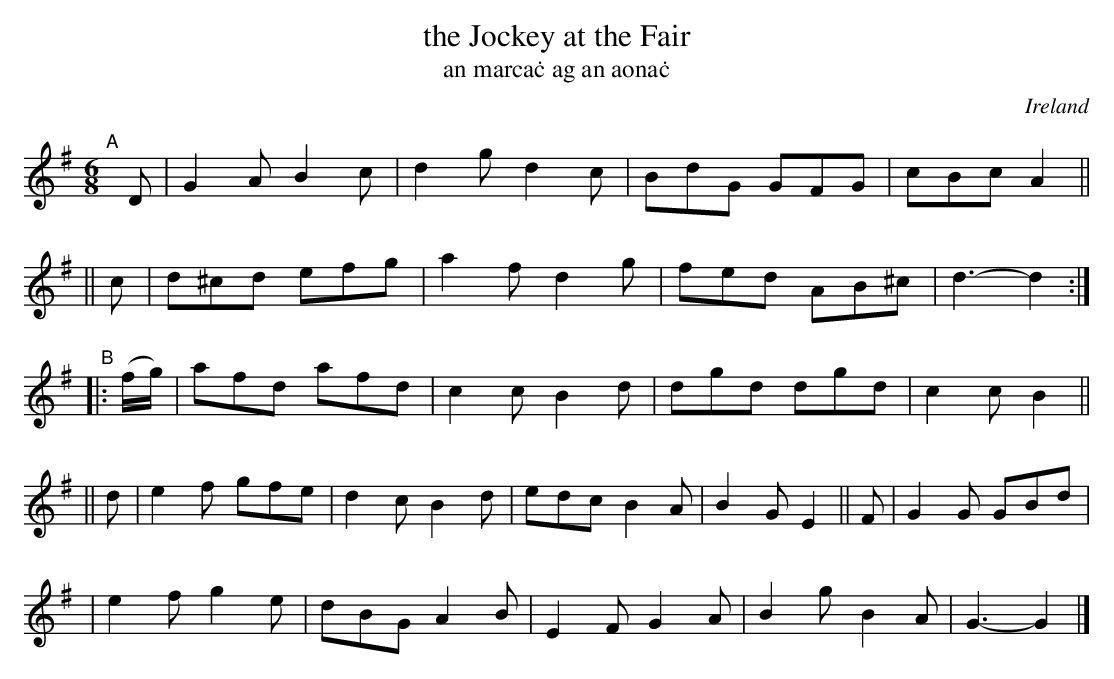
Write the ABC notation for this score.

X:1
T: the Jockey at the Fair
T: an marca\.c ag an aona\.c
O: Ireland
M: 6/8
L: 1/8
K: G
"^A"\
[|] D | G2A B2c | d2g d2c | BdG GFG | cBc A2 ||
|| c | d^cd efg | a2f d2g | fed AB^c | d3-d2 :|
"^B"\
|: (f/g/) | afd afd | c2c B2d | dgd dgd | c2c B2 ||
|| d | e2f gfe | d2c B2d | edc B2A | B2G E2 || F | G2G GBd |
| e2f g2e | dBG A2B | E2F G2A | B2gB2A | G3-G2 |]
